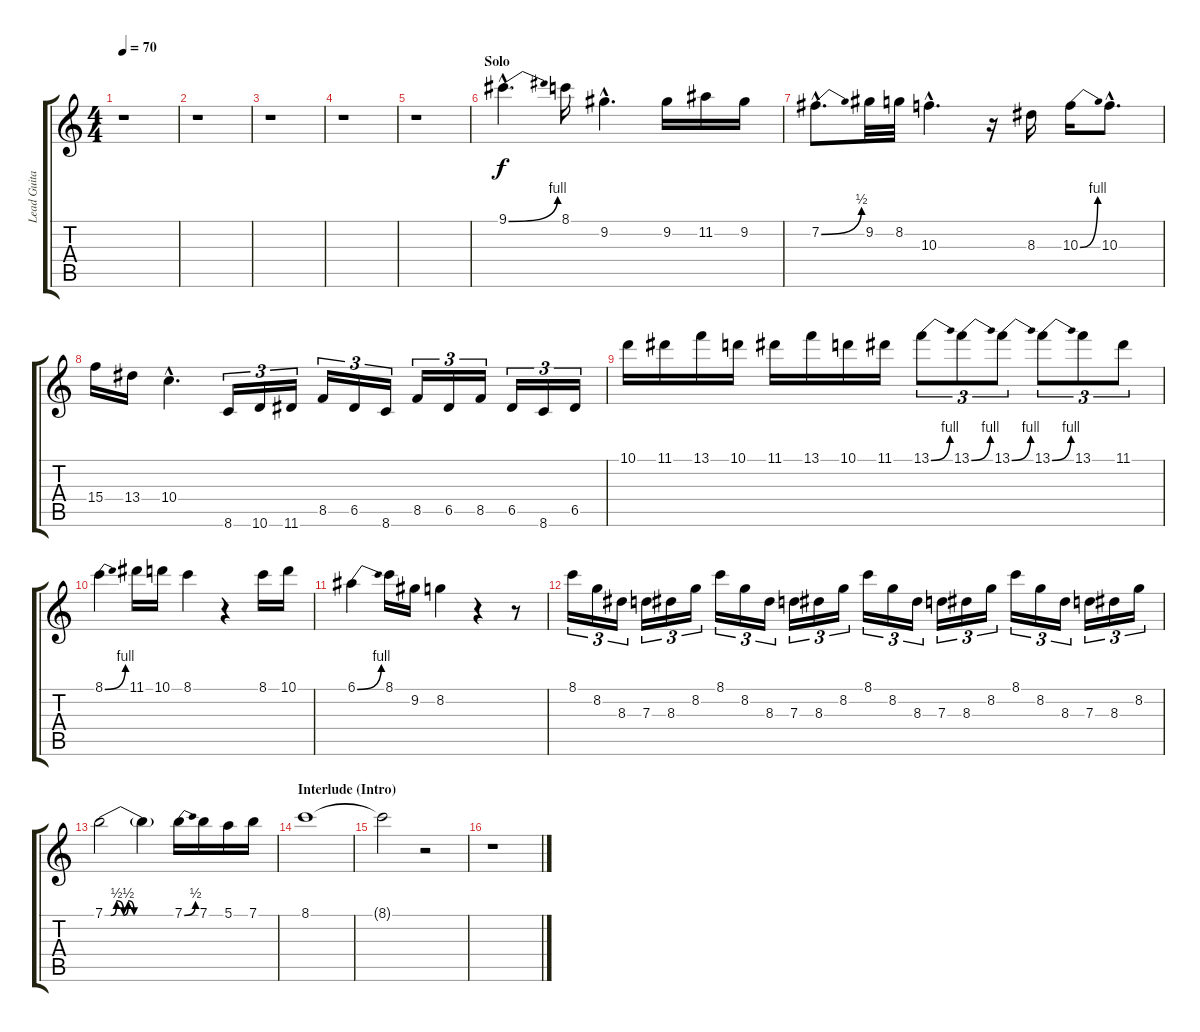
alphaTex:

\track ("Lead Guitar" "Lead Guita") {instrument distortionguitar}
\staff {score tabs}
\tuning (E4 B3 G3 D3 A2 E2) {hide}
\ts (4 4)
\tempo 70
\clef g2
\ks c
r.1{dy f} |
r.1 |
r.1 |
r.1 |
r.1{instrument distortionguitar} |
\section ("" "Solo")
9.1{be (bend 0 0 60 4) hac}.4{d instrument distortionguitar} 8.1.16 9.2{hac}.4{d} 9.2.16 11.2.16 9.2.16 |
7.2{be (bend 0 0 60 2) hac}.8{d} 9.2.32 8.2.32 10.3{hac}.4{d} r.16 8.3.16 10.3{be (bend 0 0 60 4)}.16 10.3{hac}.8{d} |
15.4.16 13.4.16 10.4{hac}.4{d} 8.6.16{tu (3 2)} 10.6.16{tu (3 2)} 11.6.16{tu (3 2)} 8.5.16{tu (3 2)} 6.5.16{tu (3 2)} 8.6.16{tu (3 2)} 8.5.16{tu (3 2)} 6.5.16{tu (3 2)} 8.5.16{tu (3 2)} 6.5.16{tu (3 2)} 8.6.16{tu (3 2)} 6.5.16{tu (3 2)} |
10.1.16 11.1.16 13.1.16 10.1.16 11.1.16 13.1.16 10.1.16 11.1.16 13.1{be (bend 0 0 60 4)}.8{tu (3 2)} 13.1{be (bend 0 0 60 4)}.8{tu (3 2)} 13.1{be (bend 0 0 60 4)}.8{tu (3 2)} 13.1{be (bend 0 0 60 4)}.8{tu (3 2)} 13.1.8{tu (3 2)} 11.1.8{tu (3 2)} |
8.1{be (bend 0 0 60 4)}.4 11.1.16 10.1.16 8.1.4 r.4 8.1.16 10.1.16 |
6.1{be (bend 0 0 60 4)}.4 8.1.16 9.2.16 8.2.4 r.4 r.8 |
8.1.16{tu (3 2)} 8.2.16{tu (3 2)} 8.3.16{tu (3 2)} 7.3.16{tu (3 2)} 8.3.16{tu (3 2)} 8.2.16{tu (3 2)} 8.1.16{tu (3 2)} 8.2.16{tu (3 2)} 8.3.16{tu (3 2)} 7.3.16{tu (3 2)} 8.3.16{tu (3 2)} 8.2.16{tu (3 2)} 8.1.16{tu (3 2)} 8.2.16{tu (3 2)} 8.3.16{tu (3 2)} 7.3.16{tu (3 2)} 8.3.16{tu (3 2)} 8.2.16{tu (3 2)} 8.1.16{tu (3 2)} 8.2.16{tu (3 2)} 8.3.16{tu (3 2)} 7.3.16{tu (3 2)} 8.3.16{tu (3 2)} 8.2.16{tu (3 2)} |
7.1{be (custom 0 0 5 0 10 2 16 0 20 2 25 0 30 0 35 0 60 0)}.2 7.1{t}.4 7.1{be (bend 0 0 60 2)}.16 7.1.16 5.1.16 7.1.16 |
\section ("" "Interlude (Intro)")
8.1.1 |
8.1{t}.2 r.2 |
r.1
